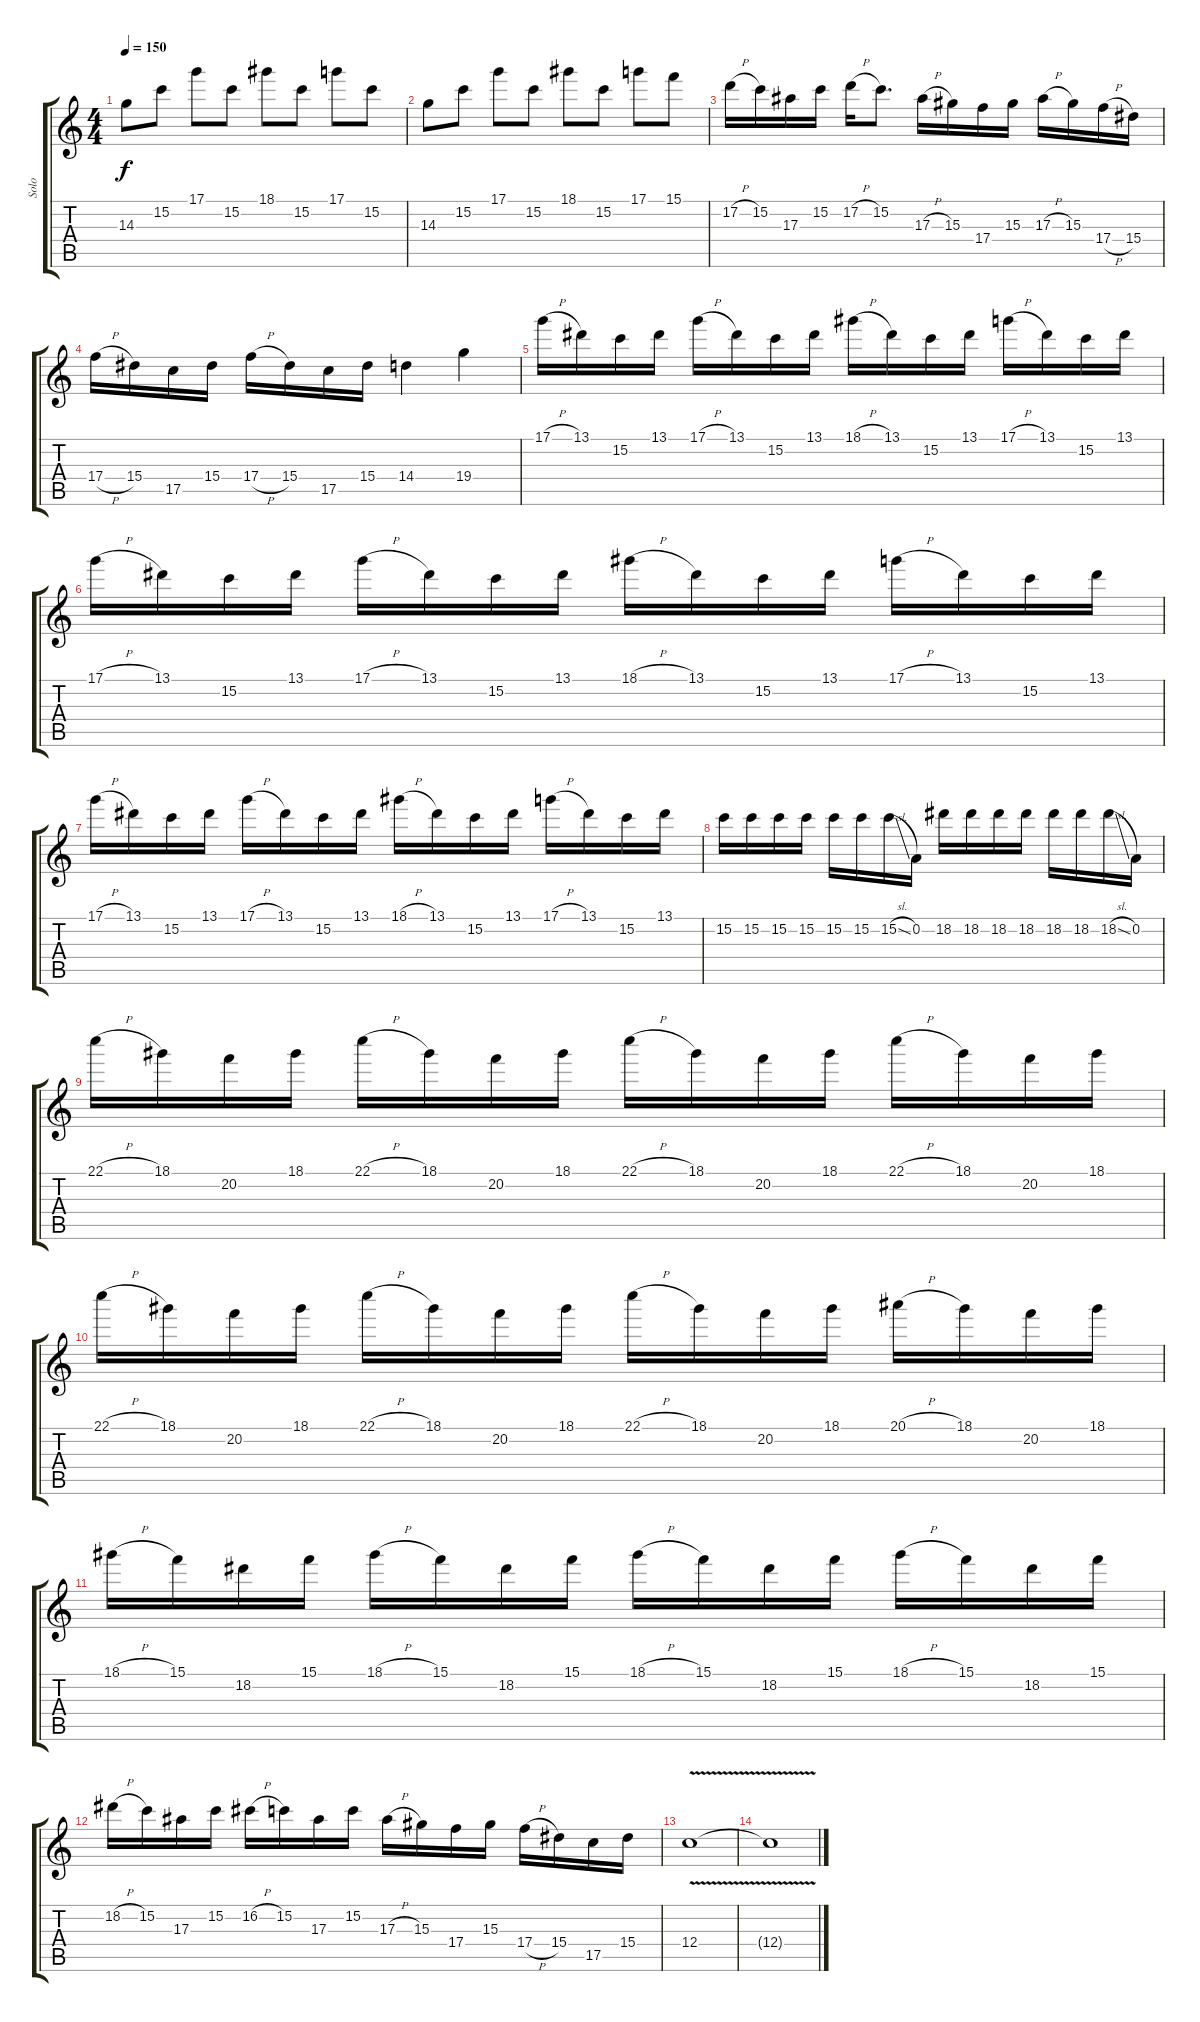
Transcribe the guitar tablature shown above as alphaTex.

\track ("Solo" "Solo") {instrument overdrivenguitar}
\staff {score tabs}
\tuning (D4 A3 F3 C3 G2 C2) {hide}
\ts (4 4)
\tempo 150
\clef g2
\ks c
14.3.8{dy f} 15.2.8 17.1.8 15.2.8 18.1.8 15.2.8 17.1.8 15.2.8 |
14.3.8 15.2.8 17.1.8 15.2.8 18.1.8 15.2.8 17.1.8 15.1.8 |
17.2{h}.16 15.2.16 17.3.16 15.2.16 17.2{h}.16 15.2.8{d} 17.3{h}.16 15.3.16 17.4.16 15.3.16 17.3{h}.16 15.3.16 17.4{h}.16 15.4.16 |
17.4{h}.16 15.4.16 17.5.16 15.4.16 17.4{h}.16 15.4.16 17.5.16 15.4.16 14.4.4 19.4.4 |
17.1{h}.16 13.1.16 15.2.16 13.1.16 17.1{h}.16 13.1.16 15.2.16 13.1.16 18.1{h}.16 13.1.16 15.2.16 13.1.16 17.1{h}.16 13.1.16 15.2.16 13.1.16 |
17.1{h}.16 13.1.16 15.2.16 13.1.16 17.1{h}.16 13.1.16 15.2.16 13.1.16 18.1{h}.16 13.1.16 15.2.16 13.1.16 17.1{h}.16 13.1.16 15.2.16 13.1.16 |
17.1{h}.16 13.1.16 15.2.16 13.1.16 17.1{h}.16 13.1.16 15.2.16 13.1.16 18.1{h}.16 13.1.16 15.2.16 13.1.16 17.1{h}.16 13.1.16 15.2.16 13.1.16 |
15.2.16 15.2.16 15.2.16 15.2.16 15.2.16 15.2.16 15.2{sl}.16 0.2.16 18.2.16 18.2.16 18.2.16 18.2.16 18.2.16 18.2.16 18.2{sl}.16 0.2.16 |
22.1{h}.16 18.1.16 20.2.16 18.1.16 22.1{h}.16 18.1.16 20.2.16 18.1.16 22.1{h}.16 18.1.16 20.2.16 18.1.16 22.1{h}.16 18.1.16 20.2.16 18.1.16 |
22.1{h}.16 18.1.16 20.2.16 18.1.16 22.1{h}.16 18.1.16 20.2.16 18.1.16 22.1{h}.16 18.1.16 20.2.16 18.1.16 20.1{h}.16 18.1.16 20.2.16 18.1.16 |
18.1{h}.16 15.1.16 18.2.16 15.1.16 18.1{h}.16 15.1.16 18.2.16 15.1.16 18.1{h}.16 15.1.16 18.2.16 15.1.16 18.1{h}.16 15.1.16 18.2.16 15.1.16 |
18.2{h}.16 15.2.16 17.3.16 15.2.16 16.2{h}.16 15.2.16 17.3.16 15.2.16 17.3{h}.16 15.3.16 17.4.16 15.3.16 17.4{h}.16 15.4.16 17.5.16 15.4.16 |
12.4{v}.1 |
12.4{t}.1
